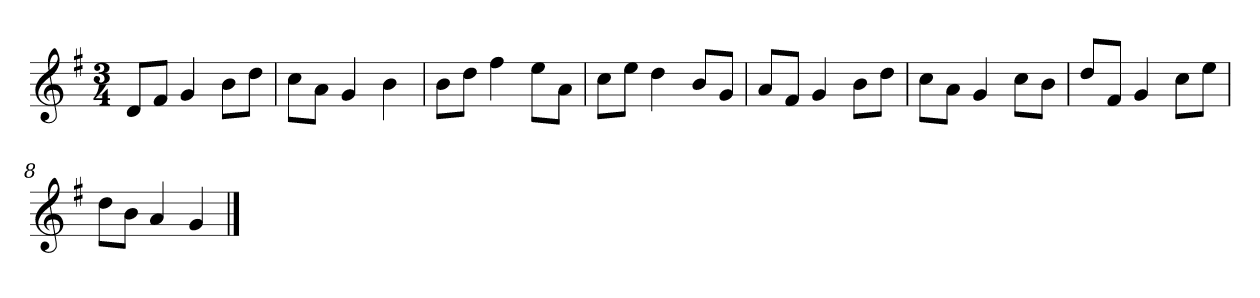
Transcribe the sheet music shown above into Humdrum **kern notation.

**kern
*part1
*staff1
*clefG2
*k[f#]
*G:
*M3/4
=
8d/L
8f#/J
4g
8b\L
8dd\J
=2
8cc\L
8a\J
4g
4b
=3
8b\L
8dd\J
4ff#
8ee\L
8a\J
=4
8cc\L
8ee\J
4dd
8b/L
8g/J
=5y
8a/L
8f#/J
4g
8b\L
8dd\J
=6
8cc\L
8a\J
4g
8cc\L
8b\J
=7
8dd/L
8f#/J
4g
8cc\L
8ee\J
=8
8dd\L
8b\J
4a
4g
==
*-
